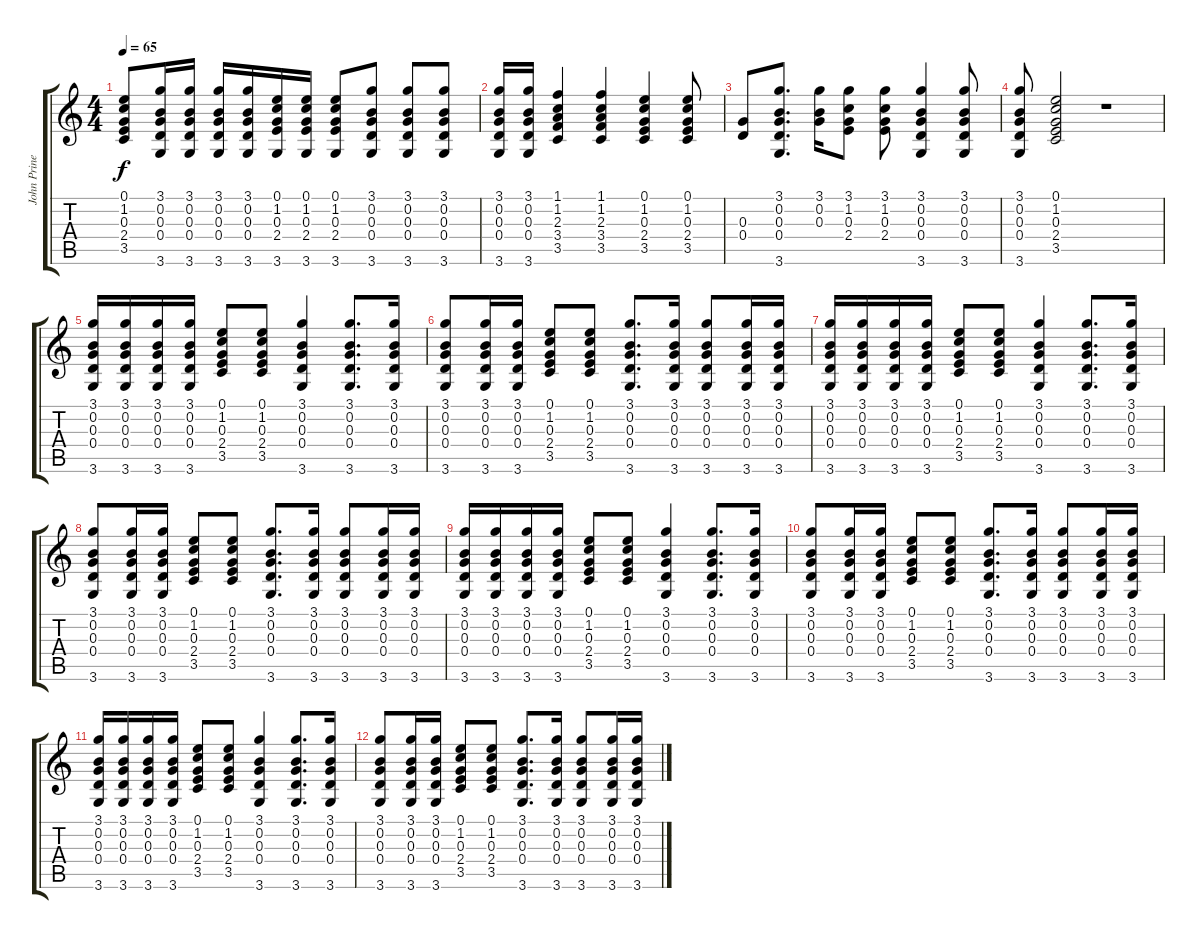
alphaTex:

\track ("John Prine - Acoustic Guitar" "John Prine") {instrument acousticguitarsteel}
\staff {score tabs}
\tuning (E4 B3 G3 D3 A2 E2) {hide}
\ts (4 4)
\tempo 65
\clef g2
\ks c
(0.1 1.2 0.3 2.4 3.5).8{dy f} (3.1 0.2 0.3 0.4 3.6).16 (3.1 0.2 0.3 0.4 3.6).16 (3.1 0.2 0.3 0.4 3.6).16 (3.1 0.2 0.3 0.4 3.6).16 (0.1 1.2 0.3 2.4 3.6).16 (0.1 1.2 0.3 2.4 3.6).16 (0.1 1.2 0.3 2.4 3.6).8 (3.1 0.2 0.3 0.4 3.6).8 (3.1 0.2 0.3 0.4 3.6).8 (3.1 0.2 0.3 0.4 3.6).8 |
(3.1 0.2 0.3 0.4 3.6).16 (3.1 0.2 0.3 0.4 3.6).16 (1.1 1.2 2.3 3.4 3.5).4 (1.1 1.2 2.3 3.4 3.5).4 (0.1 1.2 0.3 2.4 3.5).4 (0.1 1.2 0.3 2.4 3.5).8 |
(0.3 0.4).8 (3.1 0.2 0.3 0.4 3.6).8{d} (3.1 0.2 0.3).16 (3.1 1.2 0.3 2.4).8 (3.1 1.2 0.3 2.4).8 (3.1 0.2 0.3 0.4 3.6).4 (3.1 0.2 0.3 0.4 3.6).8 |
(3.1 0.2 0.3 0.4 3.6).8 (0.1 1.2 0.3 2.4 3.5).2 r.1 |
(3.1 0.2 0.3 0.4 3.6).16 (3.1 0.2 0.3 0.4 3.6).16 (3.1 0.2 0.3 0.4 3.6).16 (3.1 0.2 0.3 0.4 3.6).16 (0.1 1.2 0.3 2.4 3.5).8 (0.1 1.2 0.3 2.4 3.5).8 (3.1 0.2 0.3 0.4 3.6).4 (3.1 0.2 0.3 0.4 3.6).8{d} (3.1 0.2 0.3 0.4 3.6).16 |
(3.1 0.2 0.3 0.4 3.6).8 (3.1 0.2 0.3 0.4 3.6).16 (3.1 0.2 0.3 0.4 3.6).16 (0.1 1.2 0.3 2.4 3.5).8 (0.1 1.2 0.3 2.4 3.5).8 (3.1 0.2 0.3 0.4 3.6).8{d} (3.1 0.2 0.3 0.4 3.6).16 (3.1 0.2 0.3 0.4 3.6).8 (3.1 0.2 0.3 0.4 3.6).16 (3.1 0.2 0.3 0.4 3.6).16 |
(3.1 0.2 0.3 0.4 3.6).16 (3.1 0.2 0.3 0.4 3.6).16 (3.1 0.2 0.3 0.4 3.6).16 (3.1 0.2 0.3 0.4 3.6).16 (0.1 1.2 0.3 2.4 3.5).8 (0.1 1.2 0.3 2.4 3.5).8 (3.1 0.2 0.3 0.4 3.6).4 (3.1 0.2 0.3 0.4 3.6).8{d} (3.1 0.2 0.3 0.4 3.6).16 |
(3.1 0.2 0.3 0.4 3.6).8 (3.1 0.2 0.3 0.4 3.6).16 (3.1 0.2 0.3 0.4 3.6).16 (0.1 1.2 0.3 2.4 3.5).8 (0.1 1.2 0.3 2.4 3.5).8 (3.1 0.2 0.3 0.4 3.6).8{d} (3.1 0.2 0.3 0.4 3.6).16 (3.1 0.2 0.3 0.4 3.6).8 (3.1 0.2 0.3 0.4 3.6).16 (3.1 0.2 0.3 0.4 3.6).16 |
(3.1 0.2 0.3 0.4 3.6).16 (3.1 0.2 0.3 0.4 3.6).16 (3.1 0.2 0.3 0.4 3.6).16 (3.1 0.2 0.3 0.4 3.6).16 (0.1 1.2 0.3 2.4 3.5).8 (0.1 1.2 0.3 2.4 3.5).8 (3.1 0.2 0.3 0.4 3.6).4 (3.1 0.2 0.3 0.4 3.6).8{d} (3.1 0.2 0.3 0.4 3.6).16 |
(3.1 0.2 0.3 0.4 3.6).8 (3.1 0.2 0.3 0.4 3.6).16 (3.1 0.2 0.3 0.4 3.6).16 (0.1 1.2 0.3 2.4 3.5).8 (0.1 1.2 0.3 2.4 3.5).8 (3.1 0.2 0.3 0.4 3.6).8{d} (3.1 0.2 0.3 0.4 3.6).16 (3.1 0.2 0.3 0.4 3.6).8 (3.1 0.2 0.3 0.4 3.6).16 (3.1 0.2 0.3 0.4 3.6).16 |
(3.1 0.2 0.3 0.4 3.6).16 (3.1 0.2 0.3 0.4 3.6).16 (3.1 0.2 0.3 0.4 3.6).16 (3.1 0.2 0.3 0.4 3.6).16 (0.1 1.2 0.3 2.4 3.5).8 (0.1 1.2 0.3 2.4 3.5).8 (3.1 0.2 0.3 0.4 3.6).4 (3.1 0.2 0.3 0.4 3.6).8{d} (3.1 0.2 0.3 0.4 3.6).16 |
(3.1 0.2 0.3 0.4 3.6).8 (3.1 0.2 0.3 0.4 3.6).16 (3.1 0.2 0.3 0.4 3.6).16 (0.1 1.2 0.3 2.4 3.5).8 (0.1 1.2 0.3 2.4 3.5).8 (3.1 0.2 0.3 0.4 3.6).8{d} (3.1 0.2 0.3 0.4 3.6).16 (3.1 0.2 0.3 0.4 3.6).8 (3.1 0.2 0.3 0.4 3.6).16 (3.1 0.2 0.3 0.4 3.6).16
